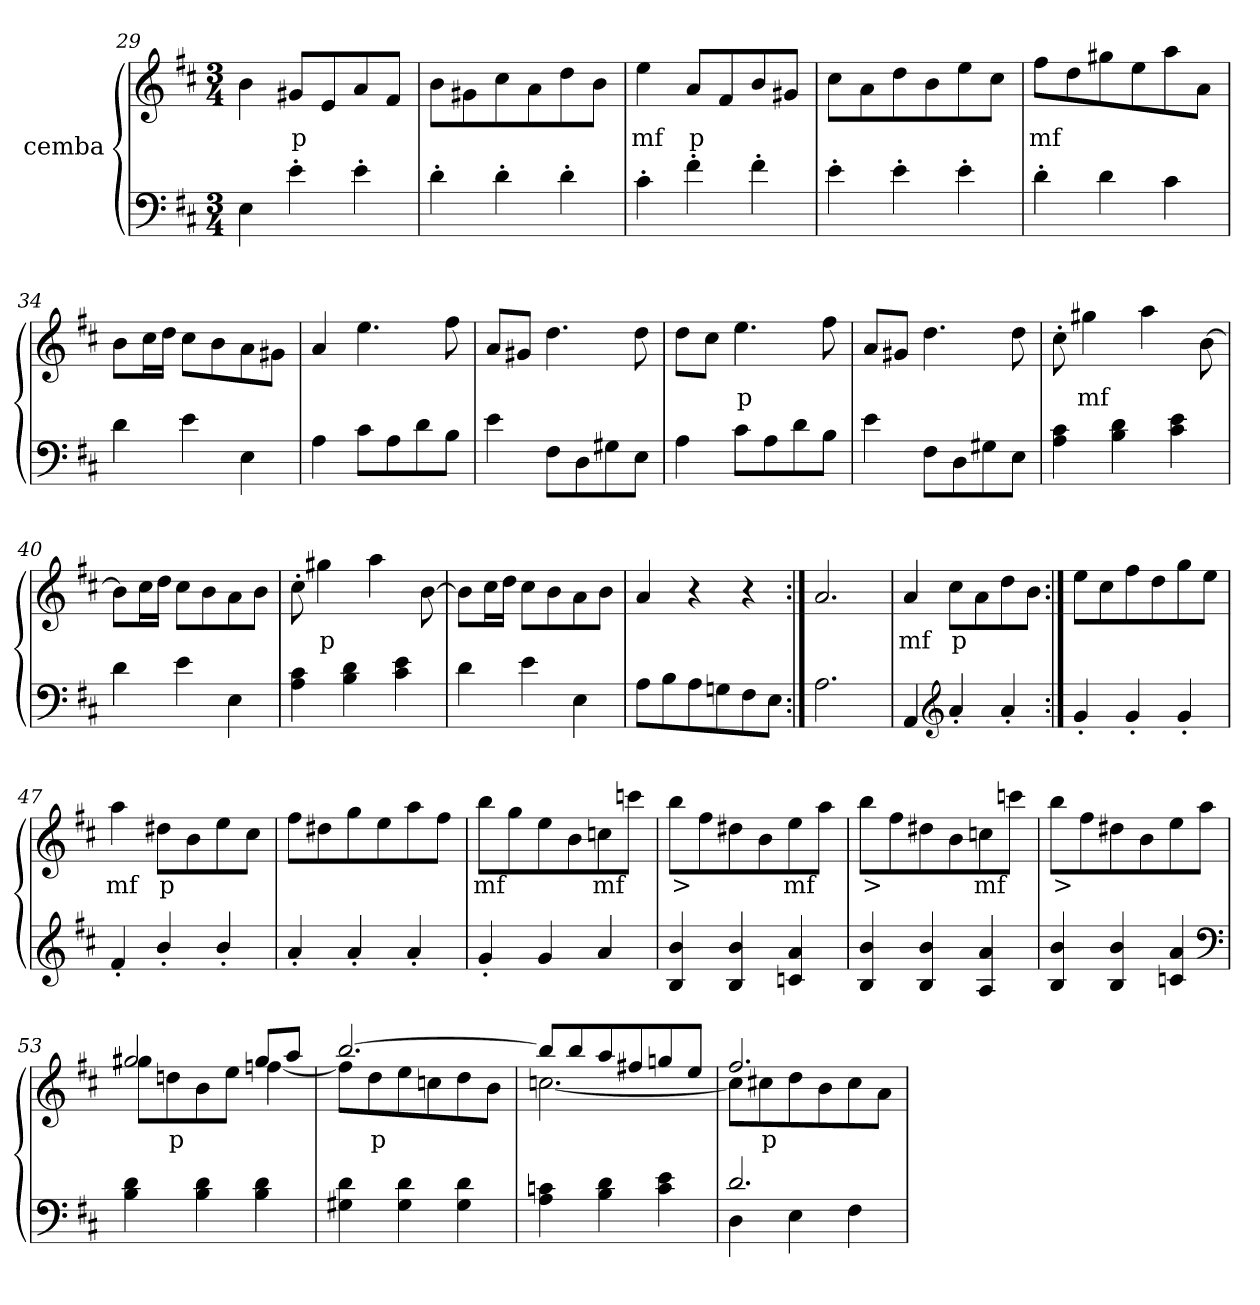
**kern	**kern	**text
*part2	*part1	*part1
*staff2	*staff1	*staff1
*I"cemba	*I"cemba	*
*clefF4	*clefG2	*
*k[f#c#]	*k[f#c#]	*
*M3/4	*M3/4	*
=29	=29	=29
4E\	4b\	.
4e'>\	8g#X/L	p
.	8e/	.
4e'>\	8a/	.
.	8f#/J	.
=30	=30	=30
4d'>\	8b\L	.
.	8g#X\	.
4d'>\	8cc#\	.
.	8a\	.
4d'>\	8dd\	.
.	8b\J	.
=31	=31	=31
4c#'>\	4ee\	mf
4f#'>\	8a/L	p
.	8f#/	.
4f#'>\	8b/	.
.	8g#X/J	.
=32	=32	=32
4e'>\	8cc#\L	.
.	8a\	.
4e'>\	8dd\	.
.	8b\	.
4e'>\	8ee\	.
.	8cc#\J	.
=33	=33	=33
4d'>\	8ff#\L	mf
.	8dd\	.
4d\	8gg#X\	.
.	8ee\	.
4c#\	8aa\	.
.	8a\J	.
=34	=34	=34
4d\	8b\L	.
.	16cc#\L	.
.	16dd\JJ	.
4e\	8cc#\L	.
.	8b\	.
4E\	8a\	.
.	8g#X\J	.
=35	=35	=35
4A\	4a/	.
8c#\L	4.ee\	.
8A\	.	.
8d\	.	.
8B\J	8ff#\	.
=36	=36	=36
4e\	8a/L	.
.	8g#X/J	.
8F#\L	4.dd\	.
8D\	.	.
8G#X\	.	.
8E\J	8dd\	.
=37	=37	=37
4A\	8dd\L	.
.	8cc#\J	.
8c#\L	4.ee\	p
8A\	.	.
8d\	.	.
8B\J	8ff#\	.
=38	=38	=38
4e\	8a/L	.
.	8g#X/J	.
8F#\L	4.dd\	.
8D\	.	.
8G#X\	.	.
8E\J	8dd\	.
=39	=39	=39
4A\ 4c#\	8cc#'>\	.
.	4gg#X\	mf
4B\ 4d\	.	.
.	4aa\	.
4c#\ 4e\	.	.
.	[8b\	.
=40	=40	=40
4d\	8b\L]	.
.	16cc#\L	.
.	16dd\JJ	.
4e\	8cc#\L	.
.	8b\	.
4E\	8a\	.
.	8b\J	.
=41	=41	=41
4A\ 4c#\	8cc#'>\	.
.	4gg#X\	p
4B\ 4d\	.	.
.	4aa\	.
4c#\ 4e\	.	.
.	[8b\	.
=42	=42	=42
4d\	8b\L]	.
.	16cc#\L	.
.	16dd\JJ	.
4e\	8cc#\L	.
.	8b\	.
4E\	8a\	.
.	8b\J	.
=43	=43	=43
8A\L	4a/	.
8B\	.	.
8A\	4r	.
8Gn\	.	.
8F#\	4r	.
8E\J	.	.
=44:|!	=44:|!	=44:|!
2.A\	2.a/	.
=45	=45	=45
4AA/	4a/	mf
*clefG2	*	*
4a'>/	8cc#\L	p
.	8a\	.
4a'>/	8dd\	.
.	8b\J	.
=46:|!	=46:|!	=46:|!
4g'>/	8ee\L	.
.	8cc#\	.
4g'>/	8ff#\	.
.	8dd\	.
4g'>/	8gg\	.
.	8ee\J	.
=47	=47	=47
4f#'>/	4aa\	mf
4b'>/	8dd#X\L	p
.	8b\	.
4b'>/	8ee\	.
.	8cc#\J	.
=48	=48	=48
4a'>/	8ff#\L	.
.	8dd#X\	.
4a'>/	8gg\	.
.	8ee\	.
4a'>/	8aa\	.
.	8ff#\J	.
=49	=49	=49
4g'>/	8bb\L	mf
.	8gg\	.
4g/	8ee\	.
.	8b\	.
4a/	8ccn\	mf
.	8cccn\J	.
=50	=50	=50
4B/ 4b/	8bb\L	>
.	8ff#\	.
4B/ 4b/	8dd#X\	.
.	8b\	.
4cn/ 4a/	8ee\	mf
.	8aa\J	.
=51	=51	=51
4B/ 4b/	8bb\L	>
.	8ff#\	.
4B/ 4b/	8dd#X\	.
.	8b\	.
4A/ 4a/	8ccn\	mf
.	8cccn\J	.
=52	=52	=52
4B/ 4b/	8bb\L	>
.	8ff#\	.
4B/ 4b/	8dd#X\	.
.	8b\	.
4cn/ 4a/	8ee\	.
.	8aa\J	.
*clefF4	*	*
=53	=53	=53
*	*^	*
4B\ 4d\	2gg#X/	8gg#\L	.
.	.	8ddn\	p
4B\ 4d\	.	8b\	.
.	.	8ee\J	.
4B\ 4d\	8gg#/L	[4ffn\	.
.	8aa/J	.	.
=54	=54	=54	=54
4G#X\ 4d\	[2.bb/	8ffn\L]	.
.	.	8dd\	p
4G#\ 4d\	.	8ee\	.
.	.	8ccn\	.
4G#\ 4d\	.	8dd\	.
.	.	8b\J	.
=55	=55	=55	=55
4A\ 4cn\	8bb/L]	[2.ccn\	.
.	8bb/	.	.
4B\ 4d\	8aa/	.	.
.	8ff#X/	.	.
4c\ 4e\	8ggn/	.	.
.	8ee/J	.	.
=56	=56	=56	=56
*^	*	*	*
2.d/	4D\	2.ff#/	8ccn\L]	.
.	.	.	8cc#X\	p
.	4E\	.	8dd\	.
.	.	.	8b\	.
.	4F#\	.	8cc#\	.
.	.	.	8a\J	.
*v	*v	*	*	*
*	*v	*v	*
=	=	=
*-	*-	*-
